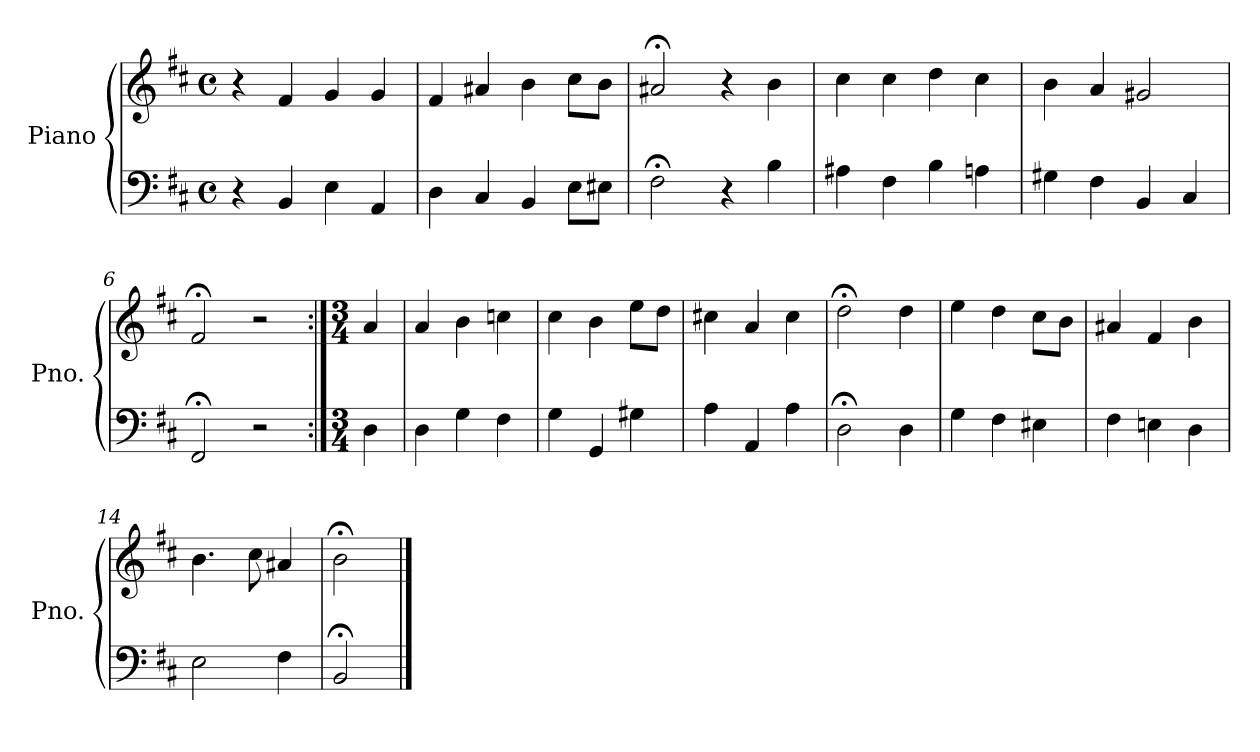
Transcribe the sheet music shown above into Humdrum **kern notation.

**kern	**kern
*part1	*part1
*staff2	*staff1
*I"Piano	*
*I'Pno.	*
*clefF4	*clefG2
*k[f#c#]	*k[f#c#]
*M4/4	*M4/4
*met(c)	*met(c)
=1	=1
4r	4r
4BB/	4f#/
4E\	4g/
4AA/	4g/
=2	=2
4D\	4f#/
4C#/	4a#X/
4BB/	4b\
8E\L	8cc#\L
8E#X\J	8b\J
=3	=3
2F#;<\	2a#X;</
4r	4r
4B\	4b\
=4	=4
4A#X\	4cc#\
4F#\	4cc#\
4B\	4dd\
4An\	4cc#\
=5	=5
4G#X\	4b\
4F#\	4a/
4BB/	2g#X/
4C#/	.
=6	=6
2FF#;</	2f#;</
2r	2r
=7:|!	=7:|!
*M3/4	*M3/4
4D\	4a/
!!LO:LB:g=z
=8	=8
4D\	4a/
4G\	4b\
4F#\	4ccn\
=9	=9
4G\	4cc#\
4GG/	4b\
4G#X\	8ee\L
.	8dd\J
=10	=10
4A\	4cc#X\
4AA/	4a/
4A\	4cc#\
=11	=11
2D;<\	2dd;<\
4D\	4dd\
=12	=12
4G\	4ee\
4F#\	4dd\
4E#X\	8cc#\L
.	8b\J
=13	=13
4F#\	4a#X/
4En\	4f#/
4D\	4b\
=14	=14
2E\	4.b\
.	8cc#\
4F#\	4a#X/
=15	=15
2BB;</	2b;<\
==	==
*-	*-
